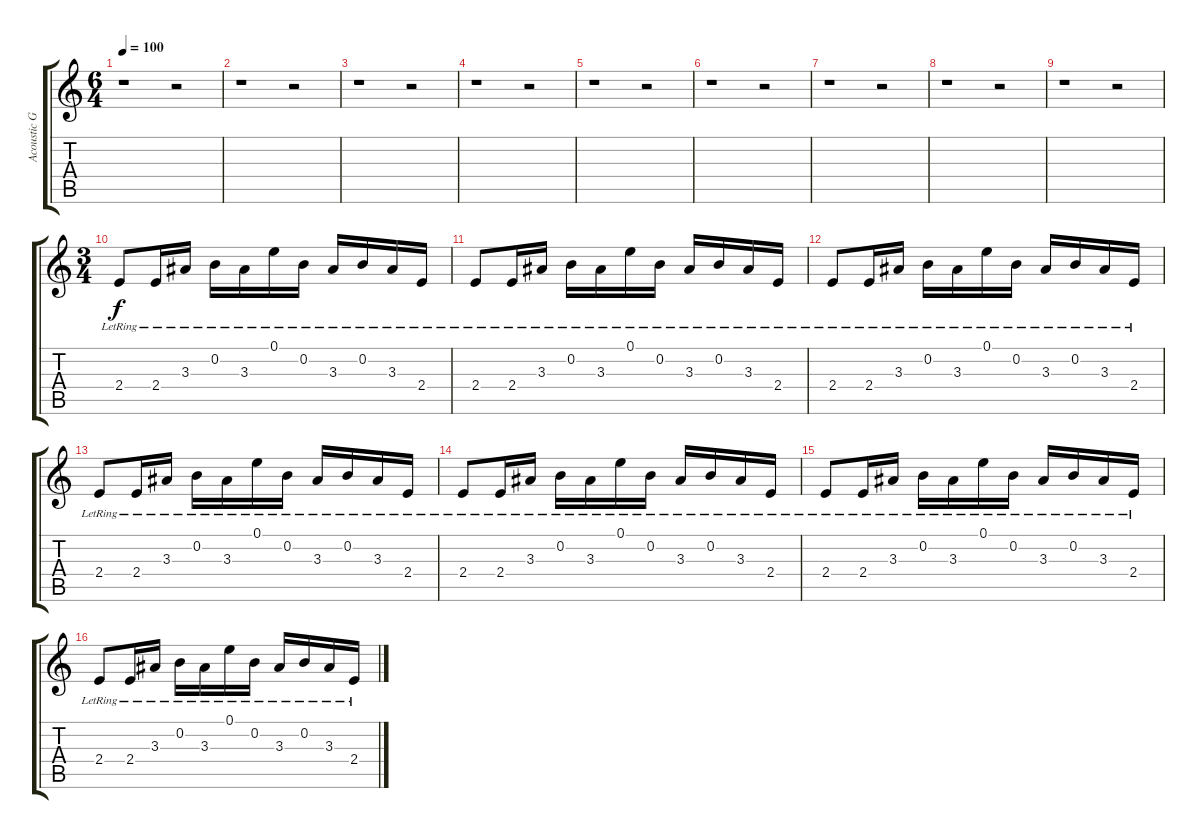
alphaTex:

\track ("Acoustic Guitar" "Acoustic G") {instrument acousticguitarsteel}
\staff {score tabs}
\tuning (E4 B3 G3 D3 A2 E2) {hide}
\ts (6 4)
\tempo 100
\clef g2
\ks c
r.1{dy f} r.2 |
r.1 r.2 |
r.1 r.2 |
r.1 r.2 |
r.1 r.2 |
r.1 r.2 |
r.1 r.2 |
r.1 r.2 |
r.1 r.2 |
\ts (3 4)
2.4{lr}.8 2.4{lr}.16 3.3{lr}.16 0.2{lr}.16 3.3{lr}.16 0.1{lr}.16 0.2{lr}.16 3.3{lr}.16 0.2{lr}.16 3.3{lr}.16 2.4{lr}.16 |
2.4{lr}.8 2.4{lr}.16 3.3{lr}.16 0.2{lr}.16 3.3{lr}.16 0.1{lr}.16 0.2{lr}.16 3.3{lr}.16 0.2{lr}.16 3.3{lr}.16 2.4{lr}.16 |
2.4{lr}.8 2.4{lr}.16 3.3{lr}.16 0.2{lr}.16 3.3{lr}.16 0.1{lr}.16 0.2{lr}.16 3.3{lr}.16 0.2{lr}.16 3.3{lr}.16 2.4{lr}.16 |
2.4{lr}.8 2.4{lr}.16 3.3{lr}.16 0.2{lr}.16 3.3{lr}.16 0.1{lr}.16 0.2{lr}.16 3.3{lr}.16 0.2{lr}.16 3.3{lr}.16 2.4{lr}.16 |
2.4{lr}.8 2.4{lr}.16 3.3{lr}.16 0.2{lr}.16 3.3{lr}.16 0.1{lr}.16 0.2{lr}.16 3.3{lr}.16 0.2{lr}.16 3.3{lr}.16 2.4{lr}.16 |
2.4{lr}.8 2.4{lr}.16 3.3{lr}.16 0.2{lr}.16 3.3{lr}.16 0.1{lr}.16 0.2{lr}.16 3.3{lr}.16 0.2{lr}.16 3.3{lr}.16 2.4{lr}.16 |
2.4{lr}.8 2.4{lr}.16 3.3{lr}.16 0.2{lr}.16 3.3{lr}.16 0.1{lr}.16 0.2{lr}.16 3.3{lr}.16 0.2{lr}.16 3.3{lr}.16 2.4{lr}.16
